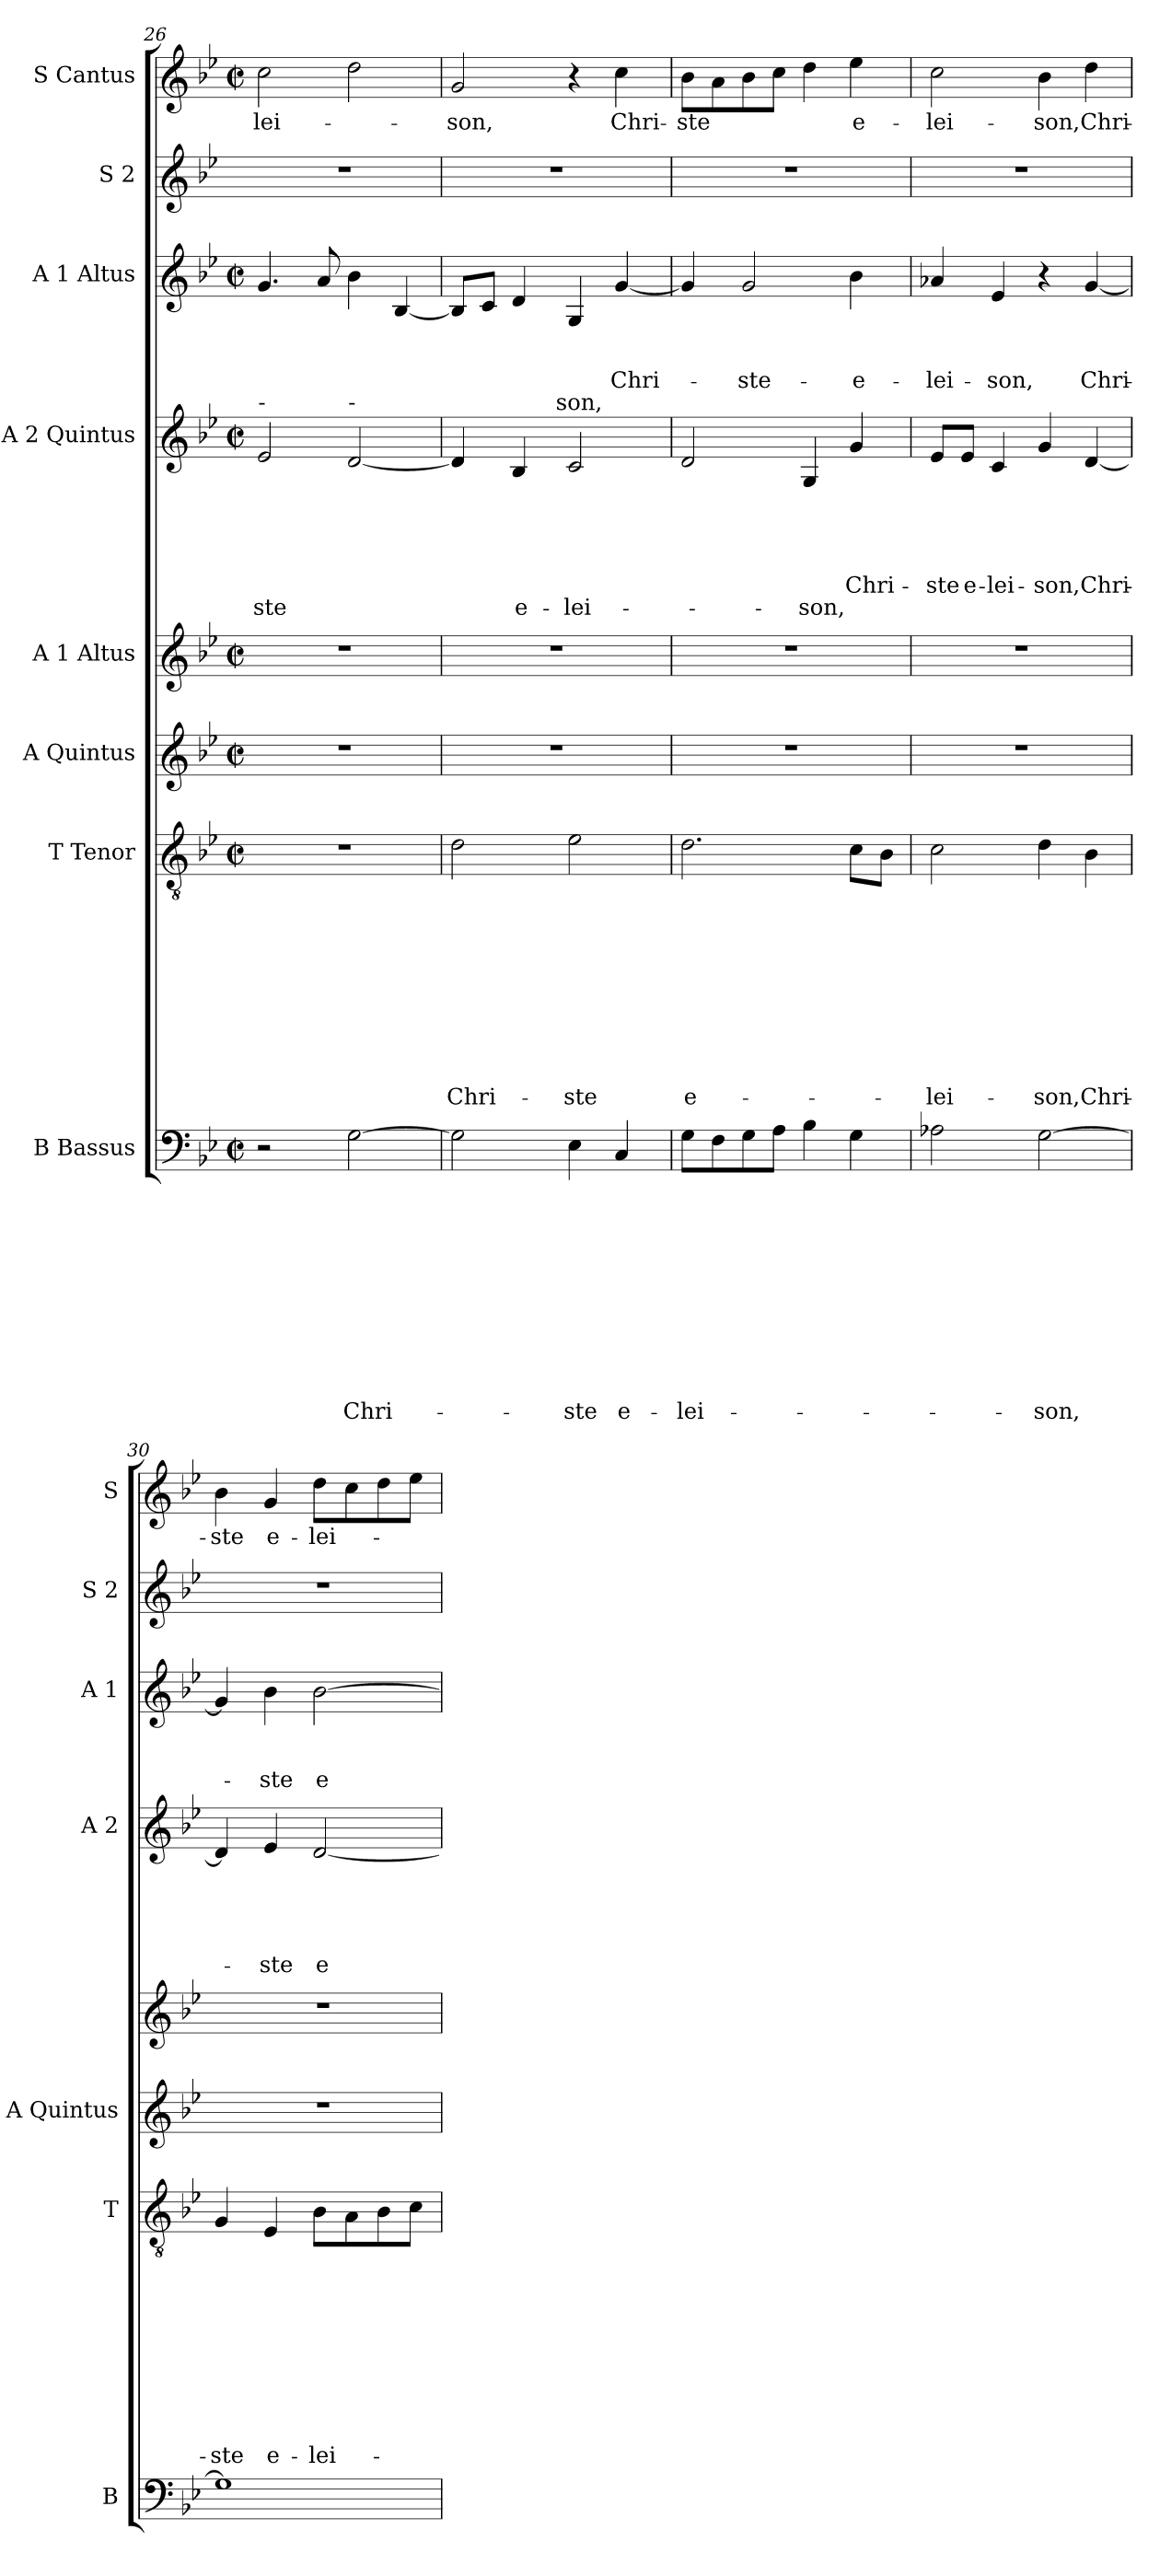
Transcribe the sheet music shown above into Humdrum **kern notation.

**kern	**text	**text	**text	**text	**text	**text	**text	**text	**text	**text	**text	**kern	**text	**text	**text	**text	**text	**text	**text	**text	**text	**text	**kern	**kern	**kern	**text	**text	**text	**text	**text	**text	**kern	**text	**text	**text	**kern	**kern	**text
*part8	*part8	*part8	*part8	*part8	*part8	*part8	*part8	*part8	*part8	*part8	*part8	*part7	*part7	*part7	*part7	*part7	*part7	*part7	*part7	*part7	*part7	*part7	*part6	*part5	*part4	*part4	*part4	*part4	*part4	*part4	*part4	*part3	*part3	*part3	*part3	*part2	*part1	*part1
*staff8	*staff8	*staff8	*staff8	*staff8	*staff8	*staff8	*staff8	*staff8	*staff8	*staff8	*staff8	*staff7	*staff7	*staff7	*staff7	*staff7	*staff7	*staff7	*staff7	*staff7	*staff7	*staff7	*staff6	*staff5	*staff4	*staff4	*staff4	*staff4	*staff4	*staff4	*staff4	*staff3	*staff3	*staff3	*staff3	*staff2	*staff1	*staff1
*I"B Bassus	*	*	*	*	*	*	*	*	*	*	*	*I"T Tenor	*	*	*	*	*	*	*	*	*	*	*I"A Quintus	*I"A 1 Altus	*I"A 2 Quintus	*	*	*	*	*	*	*I"A 1 Altus	*	*	*	*I"S 2	*I"S Cantus	*
*I'B	*	*	*	*	*	*	*	*	*	*	*	*I'T	*	*	*	*	*	*	*	*	*	*	*I'A Quintus	*	*I'A 2	*	*	*	*	*	*	*I'A 1	*	*	*	*I'S 2	*I'S	*
!!LO:LB:g=z
*clefF4	*	*	*	*	*	*	*	*	*	*	*	*clefGv2	*	*	*	*	*	*	*	*	*	*	*clefG2	*clefG2	*clefG2	*	*	*	*	*	*	*clefG2	*	*	*	*clefG2	*clefG2	*
*k[b-e-]	*	*	*	*	*	*	*	*	*	*	*	*k[b-e-]	*	*	*	*	*	*	*	*	*	*	*k[b-e-]	*k[b-e-]	*k[b-e-]	*	*	*	*	*	*	*k[b-e-]	*	*	*	*k[b-e-]	*k[b-e-]	*
*B-:	*	*	*	*	*	*	*	*	*	*	*	*B-:	*	*	*	*	*	*	*	*	*	*	*B-:	*B-:	*B-:	*	*	*	*	*	*	*B-:	*	*	*	*B-:	*B-:	*
*M2/2	*	*	*	*	*	*	*	*	*	*	*	*M2/2	*	*	*	*	*	*	*	*	*	*	*M2/2	*M2/2	*M2/2	*	*	*	*	*	*	*M2/2	*	*	*	*	*M2/2	*
*met(c|)	*	*	*	*	*	*	*	*	*	*	*	*met(c|)	*	*	*	*	*	*	*	*	*	*	*met(c|)	*met(c|)	*met(c|)	*	*	*	*	*	*	*met(c|)	*	*	*	*	*met(c|)	*
=26	=26	=26	=26	=26	=26	=26	=26	=26	=26	=26	=26	=26	=26	=26	=26	=26	=26	=26	=26	=26	=26	=26	=26	=26	=26	=26	=26	=26	=26	=26	=26	=26	=26	=26	=26	=26	=26	=26
!	!	!	!	!	!	!	!	!	!	!	!	!	!	!	!	!	!	!	!	!	!	!	!	!	!LO:TX:a:t=-	!	!	!	!	!	!	!	!	!	!	!	!	!
!	!	!	!	!	!	!	!	!	!	!	!	!	!	!	!	!	!	!	!	!	!	!	!	!	!	!	!	!	!	!	!LO:LY:b	!	!	!	!	!	!	!LO:LY:b
2r	.	.	.	.	.	.	.	.	.	.	.	1r	.	.	.	.	.	.	.	.	.	.	1r	1r	2e-/	.	.	.	.	.	ste	4.g/	.	.	.	1r	2cc\	-lei-
.	.	.	.	.	.	.	.	.	.	.	.	.	.	.	.	.	.	.	.	.	.	.	.	.	.	.	.	.	.	.	.	8a/	.	.	.	.	.	.
!	!	!	!	!	!	!	!	!	!	!	!	!	!	!	!	!	!	!	!	!	!	!	!	!	!LO:TX:a:t=-	!	!	!	!	!	!	!	!	!	!	!	!	!
!	!	!	!	!	!	!	!	!	!	!	!LO:LY:b	!	!	!	!	!	!	!	!	!	!	!	!	!	!	!	!	!	!	!	!	!	!	!	!	!	!	!
[>2G\	.	.	.	.	.	.	.	.	.	.	Chri-	.	.	.	.	.	.	.	.	.	.	.	.	.	[<2d/	.	.	.	.	.	.	4b-\	.	.	.	.	2dd\	.
.	.	.	.	.	.	.	.	.	.	.	.	.	.	.	.	.	.	.	.	.	.	.	.	.	.	.	.	.	.	.	.	[<4B-/	.	.	.	.	.	.
=27	=27	=27	=27	=27	=27	=27	=27	=27	=27	=27	=27	=27	=27	=27	=27	=27	=27	=27	=27	=27	=27	=27	=27	=27	=27	=27	=27	=27	=27	=27	=27	=27	=27	=27	=27	=27	=27	=27
!	!	!	!	!	!	!	!	!	!	!	!	!	!	!	!	!	!	!	!	!	!	!	!	!	!LO:TX:a:t=-	!	!	!	!	!	!	!	!	!	!	!	!	!
!	!	!	!	!	!	!	!	!	!	!	!	!	!	!	!	!	!	!	!	!	!	!LO:LY:b	!	!	!	!	!	!	!	!	!	!	!	!	!	!	!	!LO:LY:b
*	*	*	*	*	*	*	*	*	*	*	*	*	*	*	*	*	*	*	*	*	*	*	*	*	*^	*	*	*	*	*	*	*	*	*	*	*	*	*
2G\]	.	.	.	.	.	.	.	.	.	.	.	2d\	.	.	.	.	.	.	.	.	.	Chri-	1r	1r	4d/]	4...ryy	.	.	.	.	.	.	8B-/L]	.	.	.	1r	2g/	-son,
.	.	.	.	.	.	.	.	.	.	.	.	.	.	.	.	.	.	.	.	.	.	.	.	.	.	.	.	.	.	.	.	.	8c/J	.	.	.	.	.	.
!	!	!	!	!	!	!	!	!	!	!	!	!	!	!	!	!	!	!	!	!	!	!	!	!	!	!	!	!	!	!	!	!LO:LY:b	!	!	!	!	!	!	!
.	.	.	.	.	.	.	.	.	.	.	.	.	.	.	.	.	.	.	.	.	.	.	.	.	4B-/	.	.	.	.	.	.	e-	4d/	.	.	.	.	.	.
!	!	!	!	!	!	!	!	!	!	!	!	!	!	!	!	!	!	!	!	!	!	!	!	!	!	!LO:TX:a:t=son,	!	!	!	!	!	!	!	!	!	!	!	!	!
.	.	.	.	.	.	.	.	.	.	.	.	.	.	.	.	.	.	.	.	.	.	.	.	.	.	2ryy	.	.	.	.	.	.	.	.	.	.	.	.	.
!	!	!	!	!	!	!	!	!	!	!	!LO:LY:b	!	!	!	!	!	!	!	!	!	!	!LO:LY:b	!	!	!	!	!	!	!	!	!	!LO:LY:b	!	!	!	!	!	!	!
4E-\	.	.	.	.	.	.	.	.	.	.	-ste	2e-\	.	.	.	.	.	.	.	.	.	-ste	.	.	2c/	.	.	.	.	.	.	-lei-	4G/	.	.	.	.	4r	.
!	!	!	!	!	!	!	!	!	!	!	!LO:LY:b	!	!	!	!	!	!	!	!	!	!	!	!	!	!	!	!	!	!	!	!	!	!	!	!	!LO:LY:b	!	!	!LO:LY:b
4C/	.	.	.	.	.	.	.	.	.	.	e-	.	.	.	.	.	.	.	.	.	.	.	.	.	.	.	.	.	.	.	.	.	[<4g/	.	.	-Chri-	.	4cc\	Chri-
.	.	.	.	.	.	.	.	.	.	.	.	.	.	.	.	.	.	.	.	.	.	.	.	.	.	32ryy	.	.	.	.	.	.	.	.	.	.	.	.	.
=28	=28	=28	=28	=28	=28	=28	=28	=28	=28	=28	=28	=28	=28	=28	=28	=28	=28	=28	=28	=28	=28	=28	=28	=28	=28	=28	=28	=28	=28	=28	=28	=28	=28	=28	=28	=28	=28	=28	=28
!	!	!	!	!	!	!	!	!	!	!	!LO:LY:b	!	!	!	!	!	!	!	!	!	!	!LO:LY:b	!	!	!	!	!	!	!	!	!	!	!	!	!	!	!	!	!LO:LY:b
*	*	*	*	*	*	*	*	*	*	*	*	*	*	*	*	*	*	*	*	*	*	*	*	*	*v	*v	*	*	*	*	*	*	*	*	*	*	*	*	*
8G\L	.	.	.	.	.	.	.	.	.	.	-lei-	2.d\	.	.	.	.	.	.	.	.	.	e-	1r	1r	2d/	.	.	.	.	.	.	4g/]	.	.	.	1r	8b-\L	-ste
8F\	.	.	.	.	.	.	.	.	.	.	.	.	.	.	.	.	.	.	.	.	.	.	.	.	.	.	.	.	.	.	.	.	.	.	.	.	8a\	.
!	!	!	!	!	!	!	!	!	!	!	!	!	!	!	!	!	!	!	!	!	!	!	!	!	!	!	!	!	!	!	!	!	!	!	!LO:LY:b	!	!	!
8G\	.	.	.	.	.	.	.	.	.	.	.	.	.	.	.	.	.	.	.	.	.	.	.	.	.	.	.	.	.	.	.	2g/	.	.	-ste-	.	8b-\	.
8A\J	.	.	.	.	.	.	.	.	.	.	.	.	.	.	.	.	.	.	.	.	.	.	.	.	.	.	.	.	.	.	.	.	.	.	.	.	8cc\J	.
!	!	!	!	!	!	!	!	!	!	!	!	!	!	!	!	!	!	!	!	!	!	!	!	!	!	!	!	!	!	!	!LO:LY:b	!	!	!	!	!	!	!
4B-\	.	.	.	.	.	.	.	.	.	.	.	.	.	.	.	.	.	.	.	.	.	.	.	.	4G/	.	.	.	.	.	-son,	.	.	.	.	.	4dd\	.
!	!	!	!	!	!	!	!	!	!	!	!	!	!	!	!	!	!	!	!	!	!	!	!	!	!	!	!	!	!	!LO:LY:b	!	!	!	!	!LO:LY:b	!	!	!LO:LY:b
4G\	.	.	.	.	.	.	.	.	.	.	.	8c\L	.	.	.	.	.	.	.	.	.	.	.	.	4g/	.	.	.	.	-Chri-	.	4b-\	.	.	-e-	.	4ee-\	e-
.	.	.	.	.	.	.	.	.	.	.	.	8B-\J	.	.	.	.	.	.	.	.	.	.	.	.	.	.	.	.	.	.	.	.	.	.	.	.	.	.
=29	=29	=29	=29	=29	=29	=29	=29	=29	=29	=29	=29	=29	=29	=29	=29	=29	=29	=29	=29	=29	=29	=29	=29	=29	=29	=29	=29	=29	=29	=29	=29	=29	=29	=29	=29	=29	=29	=29
!	!	!	!	!	!	!	!	!	!	!	!	!	!	!	!	!	!	!	!	!	!	!LO:LY:b	!	!	!	!	!	!	!	!LO:LY:b	!	!	!	!	!LO:LY:b	!	!	!LO:LY:b
2A-X\	.	.	.	.	.	.	.	.	.	.	.	2c\	.	.	.	.	.	.	.	.	.	-lei-	1r	1r	8e-/L	.	.	.	.	-ste	.	4a-X/	.	.	-lei-	1r	2cc\	-lei-
!	!	!	!	!	!	!	!	!	!	!	!	!	!	!	!	!	!	!	!	!	!	!	!	!	!	!	!	!	!	!LO:LY:b	!	!	!	!	!	!	!	!
.	.	.	.	.	.	.	.	.	.	.	.	.	.	.	.	.	.	.	.	.	.	.	.	.	8e-/J	.	.	.	.	e-	.	.	.	.	.	.	.	.
!	!	!	!	!	!	!	!	!	!	!	!	!	!	!	!	!	!	!	!	!	!	!	!	!	!	!	!	!	!	!LO:LY:b	!	!	!	!	!LO:LY:b	!	!	!
.	.	.	.	.	.	.	.	.	.	.	.	.	.	.	.	.	.	.	.	.	.	.	.	.	4c/	.	.	.	.	-lei-	.	4e-/	.	.	-son,	.	.	.
!	!	!	!	!	!	!	!	!	!	!	!LO:LY:b	!	!	!	!	!	!	!	!	!	!	!LO:LY:b	!	!	!	!	!	!	!	!LO:LY:b	!	!	!	!	!	!	!	!LO:LY:b
[>2G\	.	.	.	.	.	.	.	.	.	.	-son,	4d\	.	.	.	.	.	.	.	.	.	-son,	.	.	4g/	.	.	.	.	-son,	.	4r	.	.	.	.	4b-\	-son,
!	!	!	!	!	!	!	!	!	!	!	!	!	!	!	!	!	!	!	!	!	!	!LO:LY:b	!	!	!	!	!	!	!	!LO:LY:b	!	!	!	!	!LO:LY:b	!	!	!LO:LY:b
.	.	.	.	.	.	.	.	.	.	.	.	4B-\	.	.	.	.	.	.	.	.	.	Chri-	.	.	[<4d/	.	.	.	.	Chri-	.	[<4g/	.	.	Chri-	.	4dd\	Chri-
=30	=30	=30	=30	=30	=30	=30	=30	=30	=30	=30	=30	=30	=30	=30	=30	=30	=30	=30	=30	=30	=30	=30	=30	=30	=30	=30	=30	=30	=30	=30	=30	=30	=30	=30	=30	=30	=30	=30
!	!	!	!	!	!	!	!	!	!	!	!	!	!	!	!	!	!	!	!	!	!	!LO:LY:b	!	!	!	!	!	!	!	!	!	!	!	!	!	!	!	!LO:LY:b
1G]	.	.	.	.	.	.	.	.	.	.	.	4G/	.	.	.	.	.	.	.	.	.	-ste	1r	1r	4d/]	.	.	.	.	.	.	4g/]	.	.	.	1r	4b-\	-ste
!	!	!	!	!	!	!	!	!	!	!	!	!	!	!	!	!	!	!	!	!	!	!LO:LY:b	!	!	!	!	!	!	!	!LO:LY:b	!	!	!	!	!LO:LY:b	!	!	!LO:LY:b
.	.	.	.	.	.	.	.	.	.	.	.	4E-/	.	.	.	.	.	.	.	.	.	e-	.	.	4e-/	.	.	.	.	-ste	.	4b-\	.	.	-ste	.	4g/	e-
!	!	!	!	!	!	!	!	!	!	!	!	!	!	!	!	!	!	!	!	!	!	!LO:LY:b	!	!	!	!	!	!	!	!LO:LY:b	!	!	!	!	!LO:LY:b	!	!	!LO:LY:b
.	.	.	.	.	.	.	.	.	.	.	.	8B-\L	.	.	.	.	.	.	.	.	.	-lei-	.	.	[>2d/	.	.	.	.	e-	.	[>2b-\	.	.	e-	.	8dd\L	-lei-
.	.	.	.	.	.	.	.	.	.	.	.	8A\	.	.	.	.	.	.	.	.	.	.	.	.	.	.	.	.	.	.	.	.	.	.	.	.	8cc\	.
.	.	.	.	.	.	.	.	.	.	.	.	8B-\	.	.	.	.	.	.	.	.	.	.	.	.	.	.	.	.	.	.	.	.	.	.	.	.	8dd\	.
.	.	.	.	.	.	.	.	.	.	.	.	8c\J	.	.	.	.	.	.	.	.	.	.	.	.	.	.	.	.	.	.	.	.	.	.	.	.	8ee-\J	.
=	=	=	=	=	=	=	=	=	=	=	=	=	=	=	=	=	=	=	=	=	=	=	=	=	=	=	=	=	=	=	=	=	=	=	=	=	=	=
*-	*-	*-	*-	*-	*-	*-	*-	*-	*-	*-	*-	*-	*-	*-	*-	*-	*-	*-	*-	*-	*-	*-	*-	*-	*-	*-	*-	*-	*-	*-	*-	*-	*-	*-	*-	*-	*-	*-
